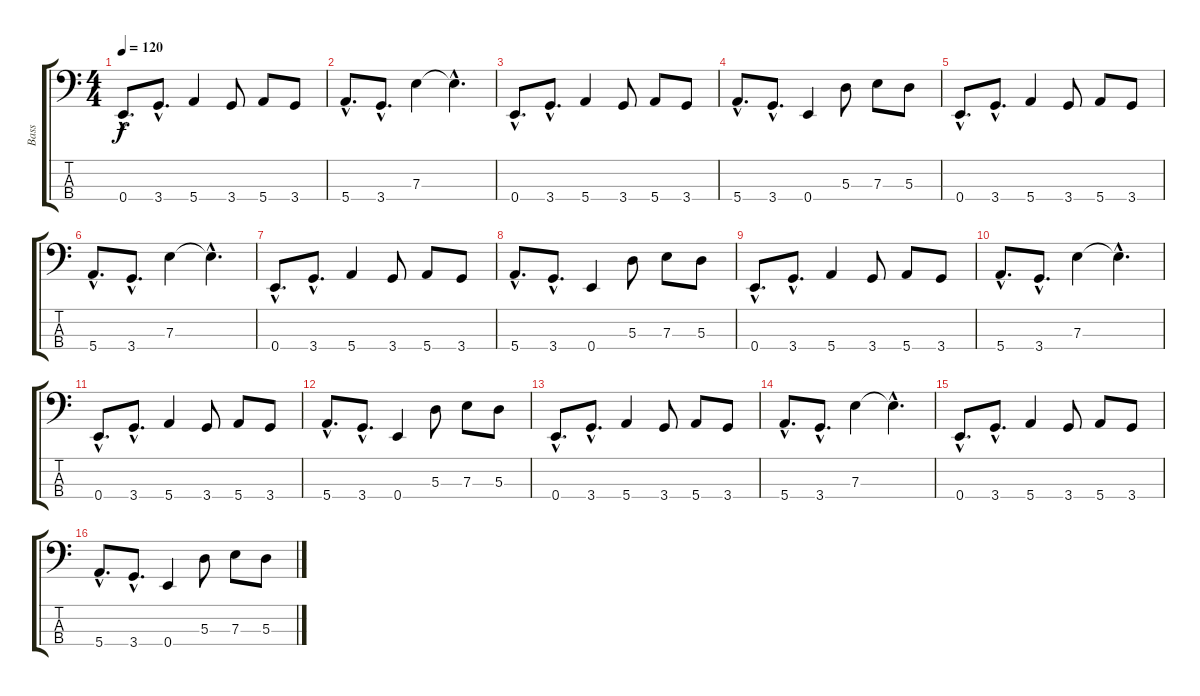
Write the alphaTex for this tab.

\track ("Bass" "Bass") {instrument electricbassfinger}
\staff {score tabs}
\tuning (G2 D2 A1 E1) {hide}
\ts (4 4)
\tempo 120
\clef f4
\ks c
0.4{hac}.8{d dy f} 3.4{hac}.8{d} 5.4.4 3.4.8 5.4.8 3.4.8 |
5.4{hac}.8{d} 3.4{hac}.8{d} 7.3.4 7.3{hac t}.4{d} |
0.4{hac}.8{d} 3.4{hac}.8{d} 5.4.4 3.4.8 5.4.8 3.4.8 |
5.4{hac}.8{d} 3.4{hac}.8{d} 0.4.4 5.3.8 7.3.8 5.3.8 |
0.4{hac}.8{d} 3.4{hac}.8{d} 5.4.4 3.4.8 5.4.8 3.4.8 |
5.4{hac}.8{d} 3.4{hac}.8{d} 7.3.4 7.3{hac t}.4{d} |
0.4{hac}.8{d} 3.4{hac}.8{d} 5.4.4 3.4.8 5.4.8 3.4.8 |
5.4{hac}.8{d} 3.4{hac}.8{d} 0.4.4 5.3.8 7.3.8 5.3.8 |
0.4{hac}.8{d} 3.4{hac}.8{d} 5.4.4 3.4.8 5.4.8 3.4.8 |
5.4{hac}.8{d} 3.4{hac}.8{d} 7.3.4 7.3{hac t}.4{d} |
0.4{hac}.8{d} 3.4{hac}.8{d} 5.4.4 3.4.8 5.4.8 3.4.8 |
5.4{hac}.8{d} 3.4{hac}.8{d} 0.4.4 5.3.8 7.3.8 5.3.8 |
0.4{hac}.8{d} 3.4{hac}.8{d} 5.4.4 3.4.8 5.4.8 3.4.8 |
5.4{hac}.8{d} 3.4{hac}.8{d} 7.3.4 7.3{hac t}.4{d} |
0.4{hac}.8{d} 3.4{hac}.8{d} 5.4.4 3.4.8 5.4.8 3.4.8 |
5.4{hac}.8{d} 3.4{hac}.8{d} 0.4.4 5.3.8 7.3.8 5.3.8
